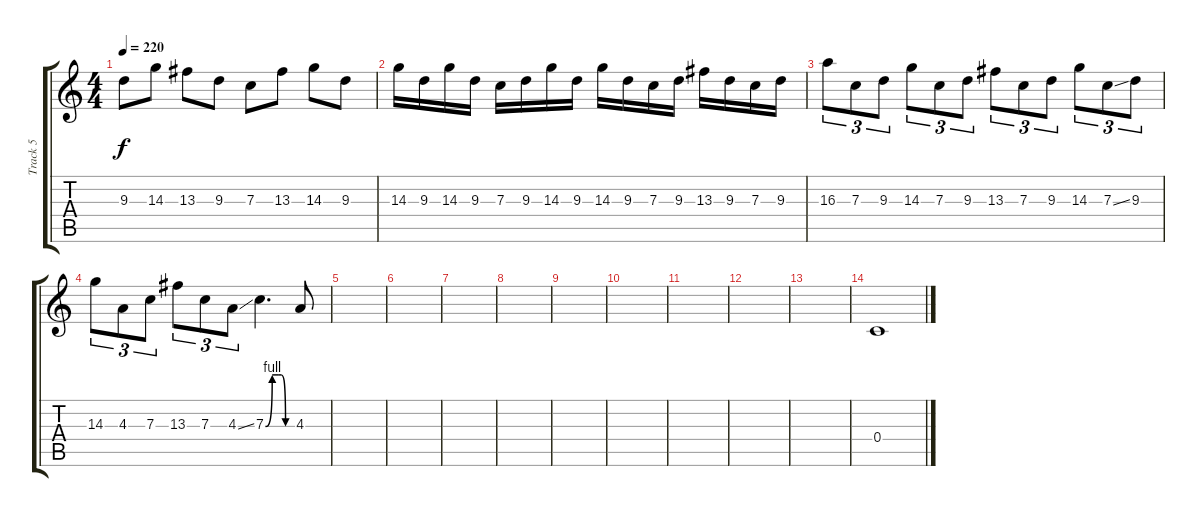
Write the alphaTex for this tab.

\track ("Track 5" "Track 5") {instrument distortionguitar}
\staff {score tabs}
\tuning (D4 A3 F3 C3 G2 D2) {hide}
\ts (4 4)
\tempo 220
\clef g2
\ks c
9.3.8{dy f} 14.3.8 13.3.8 9.3.8 7.3.8 13.3.8 14.3.8 9.3.8 |
14.3.16 9.3.16 14.3.16 9.3.16 7.3.16 9.3.16 14.3.16 9.3.16 14.3.16 9.3.16 7.3.16 9.3.16 13.3.16 9.3.16 7.3.16 9.3.16 |
16.3.8{tu (3 2)} 7.3.8{tu (3 2)} 9.3.8{tu (3 2)} 14.3.8{tu (3 2)} 7.3.8{tu (3 2)} 9.3.8{tu (3 2)} 13.3.8{tu (3 2)} 7.3.8{tu (3 2)} 9.3.8{tu (3 2)} 14.3.8{tu (3 2)} 7.3{ss}.8{tu (3 2)} 9.3.8{tu (3 2)} |
14.3.8{tu (3 2)} 4.3.8{tu (3 2)} 7.3.8{tu (3 2)} 13.3.8{tu (3 2)} 7.3.8{tu (3 2)} 4.3{ss}.8{tu (3 2)} 7.3{be (custom 0 0 15 4 30 4 35 4 45 0 60 0)}.4{d} 4.3.8 |
|
|
|
|
|
|
|
|
|
0.4.1
